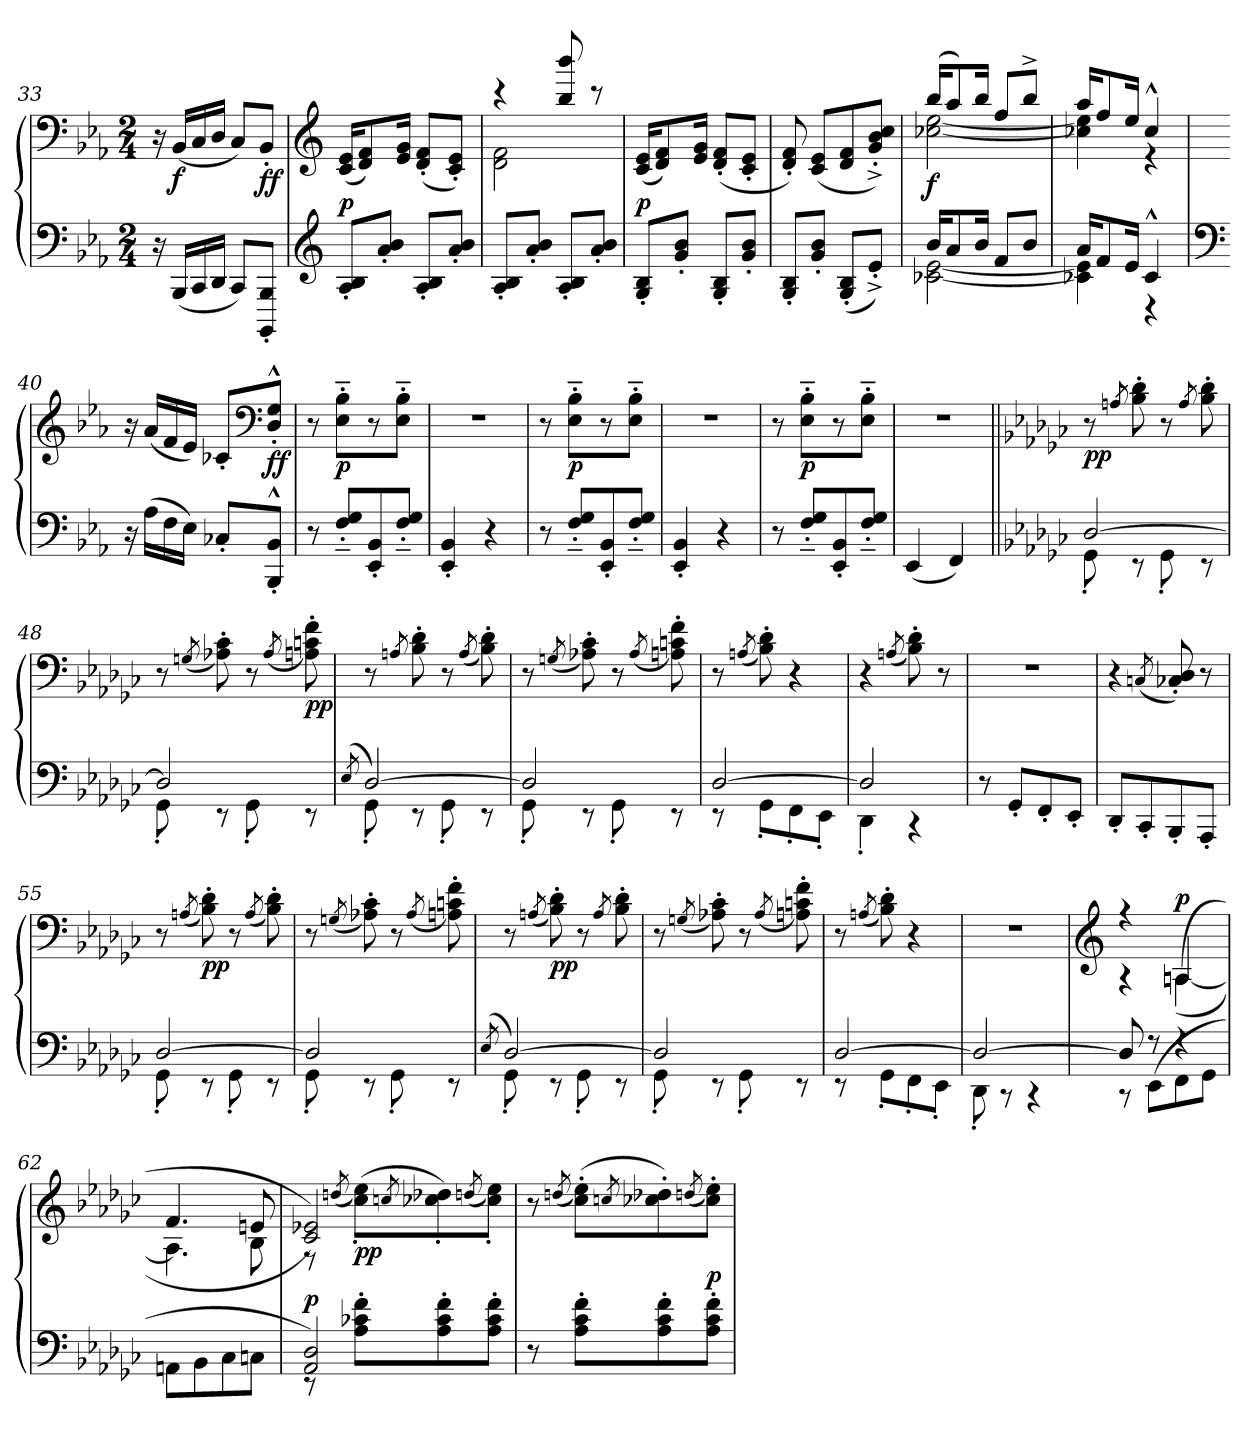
**kern	**kern	**dynam
*part1	*part1	*part1
*staff2	*staff1	*staff1/2
*clefF4	*clefF4	*
*k[b-e-a-]	*k[b-e-a-]	*
*E-:	*E-:	*
*M2/4	*M2/4	*
=33	=33	=33
16r	16r	.
!	!	!LO:DY:b
(<16BBB-/LL	(<16BB-/LL	f
16CC/	16C/	.
16DD/JJ	16D/JJ	.
8CC/L)	8C/L)	.
!	!	!LO:DY:b
8BBBB-'/ 8BBB-'/J	8BB-'/J	ff
=34	=34	=34
*clefG2	*clefG2	*
!	!	!LO:DY:a=2
8A-'/ 8B-'/L	(<16c/ 16e-/KL	p
.	8d/ 8f/)	.
8a-'/ 8b-'/J	.	.
.	16e-/ 16g/Jk	.
8A-'/ 8B-'/L	(<8d'/ 8f'/L	.
8a-'/ 8b-'/J	8c'/ 8e-'/J)	.
=35	=35	=35
*	*^	*
8A-'/ 8B-'/L	4r	2d\ 2f\	.
8a-'/ 8b-'/J	.	.	.
8A-'/ 8B-'/L	8bb-/ 8bbb-/	.	.
8a-'/ 8b-'/J	8r	.	.
*	*v	*v	*
!!LO:LB:g=z
=36	=36	=36
!	!	!LO:DY:a=2
8G'/ 8B-'/L	(<16c/ 16e-/KL	p
.	8d/ 8f/)	.
8g'/ 8b-'/J	.	.
.	16e-/ 16g/Jk	.
8G'/ 8B-'/L	(<8d'/ 8f'/L	.
8g'/ 8b-'/J	8c'/ 8e-'/J	.
=37	=37	=37
8G'/ 8B-'/L	8d'/ 8f'/)	.
8g'/ 8b-'/J	(<8c/ 8e-/L	.
(<8G'/ 8B-'/L	8d/ 8f/	.
8e-'^/J)	8g'^/ 8b-'^/ 8cc'^/J)	.
=38	=38	=38
*^	*^	*
!	!	!	!	!LO:DY:b
16b-/KL	[2c-X\ [2e-\	(>16bb-/KL	[2cc-X\ [2ee-\	f
8a-/	.	8aa-/)	.	.
16b-/Jk	.	16bb-/Jk	.	.
8f/L	.	8ff/L	.	.
8b-/J	.	8bb-^/J	.	.
=39	=39	=39	=39	=39
16a-/KL	4c-X]\ 4e-]\	16aa-/KL	4cc-X]\ 4ee-]\	.
8f/	.	8ff/	.	.
16e-/Jk	.	16ee-/Jk	.	.
4c-^^/	4r	4cc-^^/	4r	.
*v	*v	*	*	*
*	*v	*v	*
=40	=40	=40
*clefF4	*	*
16r	16r	.
(>16A-\LL	(<16a-/LL	.
16F\	16f/	.
16E-\JJ)	16e-/JJ)	.
8C-X'/L	8c-X'/L	.
*	*clefF4	*
!	!	!LO:DY:b
8BBB-^^>'/ 8BB-^^>'/J	8D^^>'/ 8G^^>'/J	ff
=41	=41	=41
8r	8r	.
!	!	!LO:DY:b
8F'~/ 8G'~/L	8E-'~\ 8B-'~\L	p
8EE-'/ 8BB-'/	8r	.
8F'~/ 8G'~/J	8E-'~\ 8B-'~\J	.
=42	=42	=42
4EE-'/ 4BB-'/	2r	.
4r	.	.
=43	=43	=43
8r	8r	.
!	!	!LO:DY:b
8F'~/ 8G'~/L	8E-'~\ 8B-'~\L	p
8EE-'/ 8BB-'/	8r	.
8F'~/ 8G'~/J	8E-'~\ 8B-'~\J	.
=44	=44	=44
4EE-'/ 4BB-'/	2r	.
4r	.	.
=45	=45	=45
8r	8r	.
!	!	!LO:DY:b
8F'~/ 8G'~/L	8E-'~\ 8B-'~\L	p
8EE-'/ 8BB-'/	8r	.
8F'~/ 8G'~/J	8E-'~\ 8B-'~\J	.
=46	=46	=46
(<4EE-/	2r	.
4FF/)	.	.
=47||	=47||	=47||
*k[b-e-a-d-g-c-]	*k[b-e-a-d-g-c-]	*
*G-:	*G-:	*
*^	*	*
!	!	!	!LO:DY:b
[2D-/	8GG-'\	8r	pp
.	.	8qAn/	.
.	8r	8B-'\ 8d-'\	.
.	8GG-'\	8r	.
.	.	8qA/	.
.	8r	8B-'\ 8d-'\	.
=48	=48	=48	=48
2D-/]	8GG-'\	8r	.
.	.	(<8qGn/	.
.	8r	8A-X'\ 8c-'\)	.
.	8GG-'\	8r	.
.	.	(<8qA-/	.
!	!	!	!LO:DY:b
.	8r	8An'\ 8cn'\ 8f'\)	pp
=49	=49	=49	=49
(<8qE-/	.	.	.
[2D-/)	8GG-'\	8r	.
.	.	8qAn/	.
.	8r	8B-'\ 8d-'\	.
.	8GG-'\	8r	.
.	.	(<8qA/	.
.	8r	8B-'\ 8d-'\)	.
=50	=50	=50	=50
2D-/]	8GG-'\	8r	.
.	.	(<8qGn/	.
.	8r	8A-X'\ 8c-'\)	.
.	8GG-'\	8r	.
.	.	(<8qA-/	.
.	8r	8An'\ 8cn'\ 8f'\)	.
=51	=51	=51	=51
[2D-/	8r	8r	.
.	.	(<8qAn/	.
.	8GG-'\L	8B-'\ 8d-'\)	.
.	8FF'\	4r	.
.	8EE-'\J	.	.
=52	=52	=52	=52
2D-/]	4DD-'\	4r	.
.	.	(<8qAn/	.
.	4r	8B-'\ 8d-'\)	.
.	.	8r	.
*v	*v	*	*
=53	=53	=53
8r	2r	.
8GG-'/L	.	.
8FF'/	.	.
8EE-'/J	.	.
!!LO:PB:g=z
=54	=54	=54
8DD-'/L	4r	.
8CC-'/	.	.
.	(<8qCn/	.
8BBB-'/	8C-X'/ 8D-'/)	.
8AAA-'/J	8r	.
=55	=55	=55
*^	*	*
[2D-/	8GG-'\	8r	.
.	.	(<8qAn/	.
!	!	!	!LO:DY:b
.	8r	8B-'\ 8d-'\)	pp
.	8GG-'\	8r	.
.	.	(<8qA/	.
.	8r	8B-'\ 8d-'\)	.
=56	=56	=56	=56
2D-/]	8GG-'\	8r	.
.	.	(<8qGn/	.
.	8r	8A-X'\ 8c-'\)	.
.	8GG-'\	8r	.
.	.	(<8qA-/	.
.	8r	8An'\ 8cn'\ 8f'\)	.
=57	=57	=57	=57
(<8qE-/	.	.	.
[2D-/)	8GG-'\	8r	.
.	.	(<8qAn/	.
!	!	!	!LO:DY:b
.	8r	8B-'\ 8d-'\)	pp
.	8GG-'\	8r	.
.	.	8qA/	.
.	8r	8B-'\ 8d-'\	.
=58	=58	=58	=58
2D-/]	8GG-'\	8r	.
.	.	(<8qGn/	.
.	8r	8A-X'\ 8c-'\)	.
.	8GG-'\	8r	.
.	.	(<8qA-/	.
.	8r	8An'\ 8cn'\ 8f'\)	.
!!LO:LB:g=z
=59	=59	=59	=59
[2D-/	8r	8r	.
.	.	(<8qAn/	.
.	8GG-'\L	8B-'\ 8d-'\)	.
.	8FF'\	4r	.
.	8EE-'\J	.	.
=60	=60	=60	=60
2D-/_	8DD-'\	2r	.
.	8r	.	.
.	4r	.	.
=61	=61	=61	=61
*	*	*clefG2	*
*	*	*^	*
8D-/]	8r	4r	4r	.
8r	(<8EE-\L	.	.	.
!	!	!	!	!LO:DY:a
4r	8FF\	(>(<4An\	[4An/	p
.	8GG-\J	.	.	.
=62	=62	=62	=62	=62
2ryy	8AAn\L	4.f/	4.An\]	.
.	8BB-\	.	.	.
.	8C-\	.	.	.
.	8Cn\J	8en/	8B-\	.
=63	=63	=63	=63	=63
!	!	!	!	!LO:DY:a=2
8rEE	2AA-/ 2D-/)	2c-/ 2e-X/))	8r	p
.	.	.	(>8qddn/	.
!	!	!	!	!LO:DY:b
8A-'\ 8c-X'\ 8f'\L	.	.	(>8cc-'\ 8ee-'\L)	pp
.	.	.	8qccn/	.
8A-'\ 8c-'\ 8f'\	.	.	8cc-X'\ 8dd-X'\)	.
.	.	.	(>8qddn/	.
8A-'\ 8c-'\ 8f'\J	.	.	8cc-'\ 8ee-'\J)	.
*v	*v	*	*	*
*	*v	*v	*
!!LO:LB:g=z
=64	=64	=64
8r	8r	.
.	(>8qddn/	.
8A-'\ 8c-'\ 8f'\L	(>8cc-'\ 8ee-'\L)	.
.	8qccn/	.
8A-'\ 8c-'\ 8f'\	8cc-X'\ 8dd-X'\)	.
.	(>8qddn/	.
!	!	!LO:DY:a=2
8A-'\ 8c-'\ 8f'\J	8cc-'\ 8ee-'\J)	p
=	=	=
*-	*-	*-
